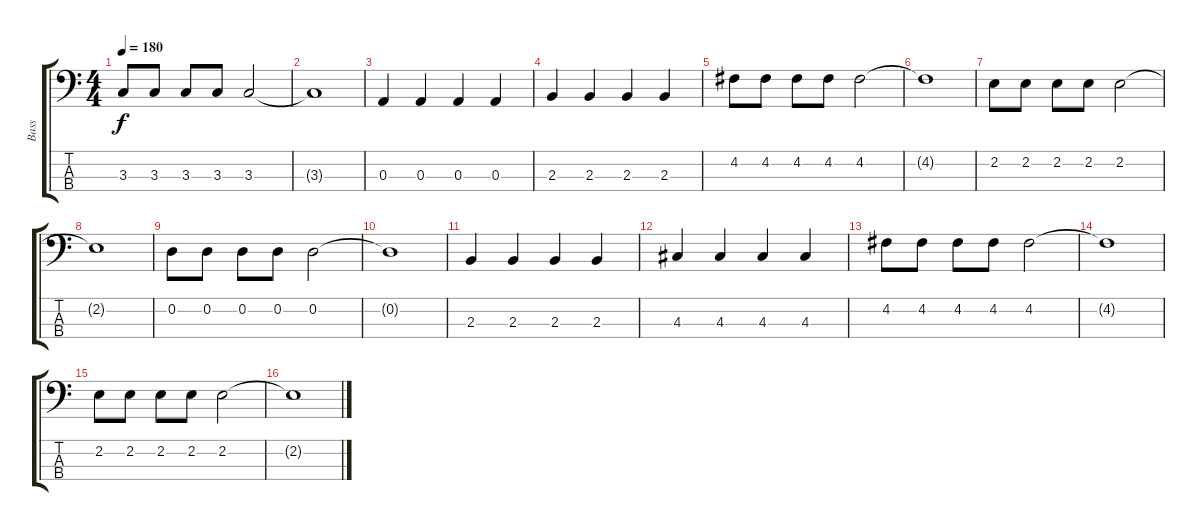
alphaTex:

\track ("Bass" "Bass") {instrument synthbass2}
\staff {score tabs}
\tuning (G2 D2 A1 E1) {hide}
\ts (4 4)
\tempo 180
\clef f4
\ks c
3.3.8{dy f} 3.3.8 3.3.8 3.3.8 3.3.2 |
3.3{t}.1 |
0.3.4 0.3.4 0.3.4 0.3.4 |
2.3.4 2.3.4 2.3.4 2.3.4 |
4.2.8 4.2.8 4.2.8 4.2.8 4.2.2 |
4.2{t}.1 |
2.2.8 2.2.8 2.2.8 2.2.8 2.2.2 |
2.2{t}.1 |
0.2.8 0.2.8 0.2.8 0.2.8 0.2.2 |
0.2{t}.1 |
2.3.4 2.3.4 2.3.4 2.3.4 |
4.3.4 4.3.4 4.3.4 4.3.4 |
4.2.8 4.2.8 4.2.8 4.2.8 4.2.2 |
4.2{t}.1 |
2.2.8 2.2.8 2.2.8 2.2.8 2.2.2 |
2.2{t}.1
